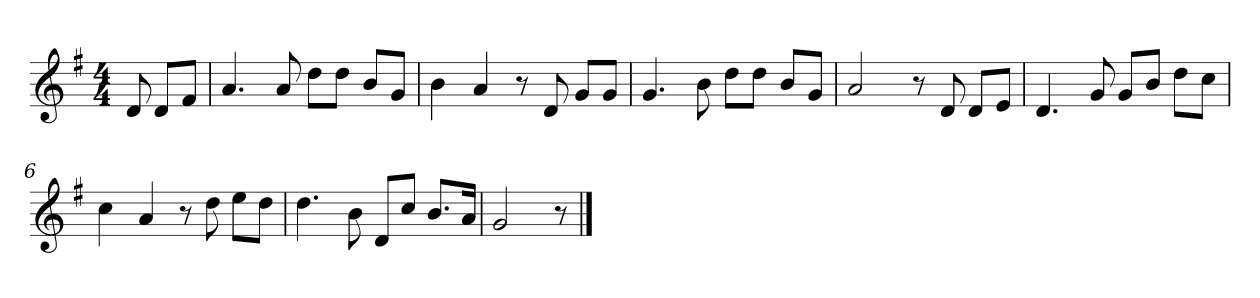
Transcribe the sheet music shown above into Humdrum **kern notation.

**kern
*part1
*staff1
*k[f#]
*M4/4
*MM120
=
8d
8dL
8f#J
=1
4.a
8a
8ddL
8ddJ
8bL
8gJ
=2
4b
4a
8r
8d
8gL
8gJ
=3
4.g
8b
8ddL
8ddJ
8bL
8gJ
=4
2a
8r
8d
8dL
8eJ
=5
4.d
8g
8gL
8bJ
8ddL
8ccJ
=6
4cc
4a
8r
8dd
8eeL
8ddJ
=7
4.dd
8b
8dL
8ccJ
8.bL
16aJk
=8
2g
8r
==
*-
